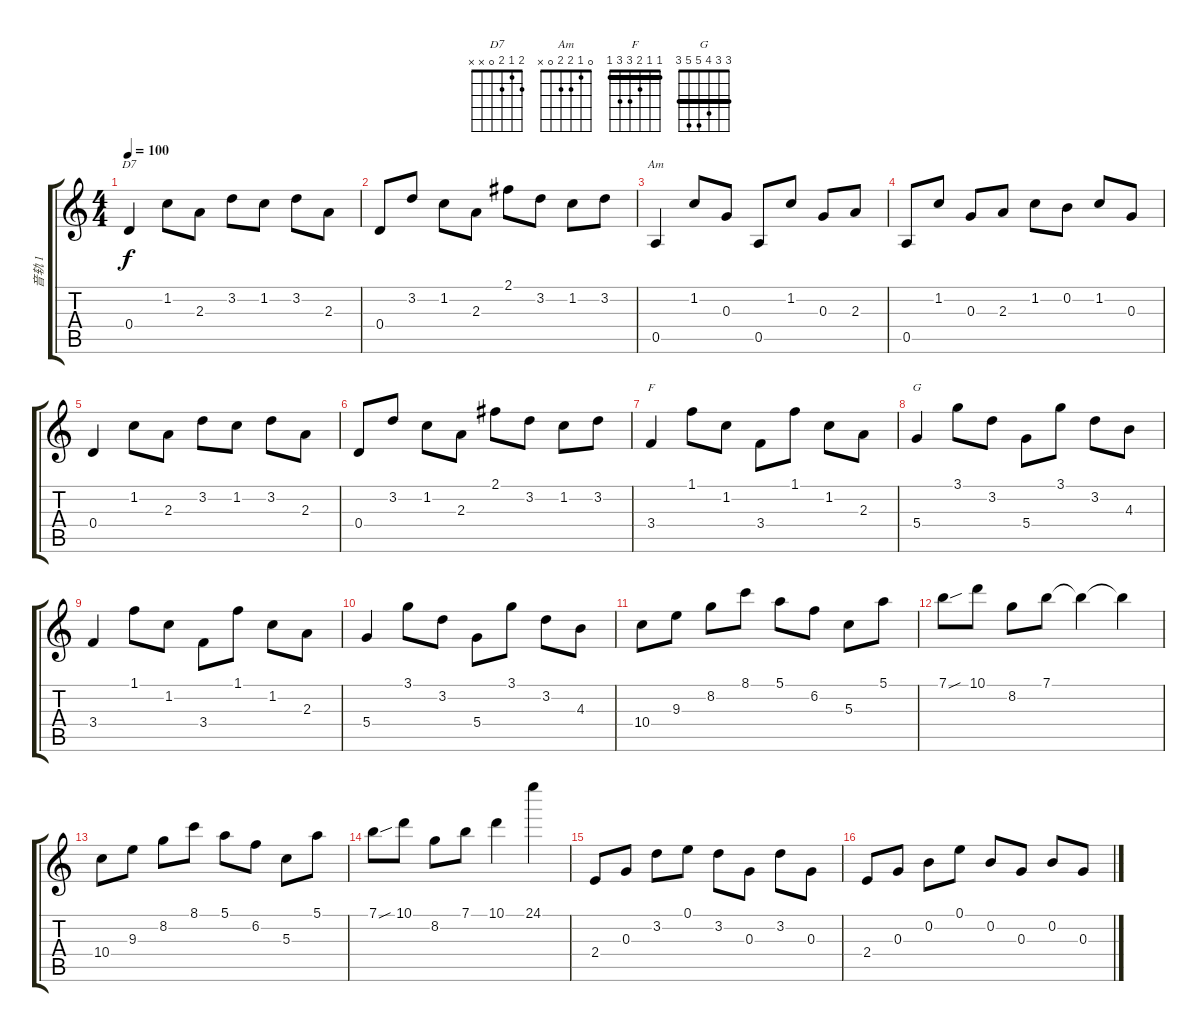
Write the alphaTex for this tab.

\track ("音轨 1" "音轨 1") {instrument acousticguitarsteel}
\staff {score tabs}
\tuning (E4 B3 G3 D3 A2 E2) {hide}
\chord ("D7" 2 1 2 0 x x)
\chord ("Am" 0 1 2 2 0 x)
\chord ("F" 1 1 2 3 3 1) {barre 1}
\chord ("G" 3 3 4 5 5 3) {barre 3}
\ts (4 4)
\tempo 100
\clef g2
\ks c
0.4.4{ch "D7" dy f} 1.2.8 2.3.8 3.2.8 1.2.8 3.2.8 2.3.8 |
0.4.8 3.2.8 1.2.8 2.3.8 2.1.8 3.2.8 1.2.8 3.2.8 |
0.5.4{ch "Am"} 1.2.8 0.3.8 0.5.8 1.2.8 0.3.8 2.3.8 |
0.5.8 1.2.8 0.3.8 2.3.8 1.2.8 0.2.8 1.2.8 0.3.8 |
0.4.4 1.2.8 2.3.8 3.2.8 1.2.8 3.2.8 2.3.8 |
0.4.8 3.2.8 1.2.8 2.3.8 2.1.8 3.2.8 1.2.8 3.2.8 |
3.4.4{ch "F"} 1.1.8 1.2.8 3.4.8 1.1.8 1.2.8 2.3.8 |
5.4.4{ch "G"} 3.1.8 3.2.8 5.4.8 3.1.8 3.2.8 4.3.8 |
3.4.4 1.1.8 1.2.8 3.4.8 1.1.8 1.2.8 2.3.8 |
5.4.4 3.1.8 3.2.8 5.4.8 3.1.8 3.2.8 4.3.8 |
10.4.8 9.3.8 8.2.8 8.1.8 5.1.8 6.2.8 5.3.8 5.1.8 |
7.1{sou}.8 10.1.8 8.2.8 7.1.8 7.1{t}.4 7.1{t}.4 |
10.4.8 9.3.8 8.2.8 8.1.8 5.1.8 6.2.8 5.3.8 5.1.8 |
7.1{sou}.8 10.1.8 8.2.8 7.1.8 10.1.4 24.1.4 |
2.4.8 0.3.8 3.2.8 0.1.8 3.2.8 0.3.8 3.2.8 0.3.8 |
2.4.8 0.3.8 0.2.8 0.1.8 0.2.8 0.3.8 0.2.8 0.3.8
